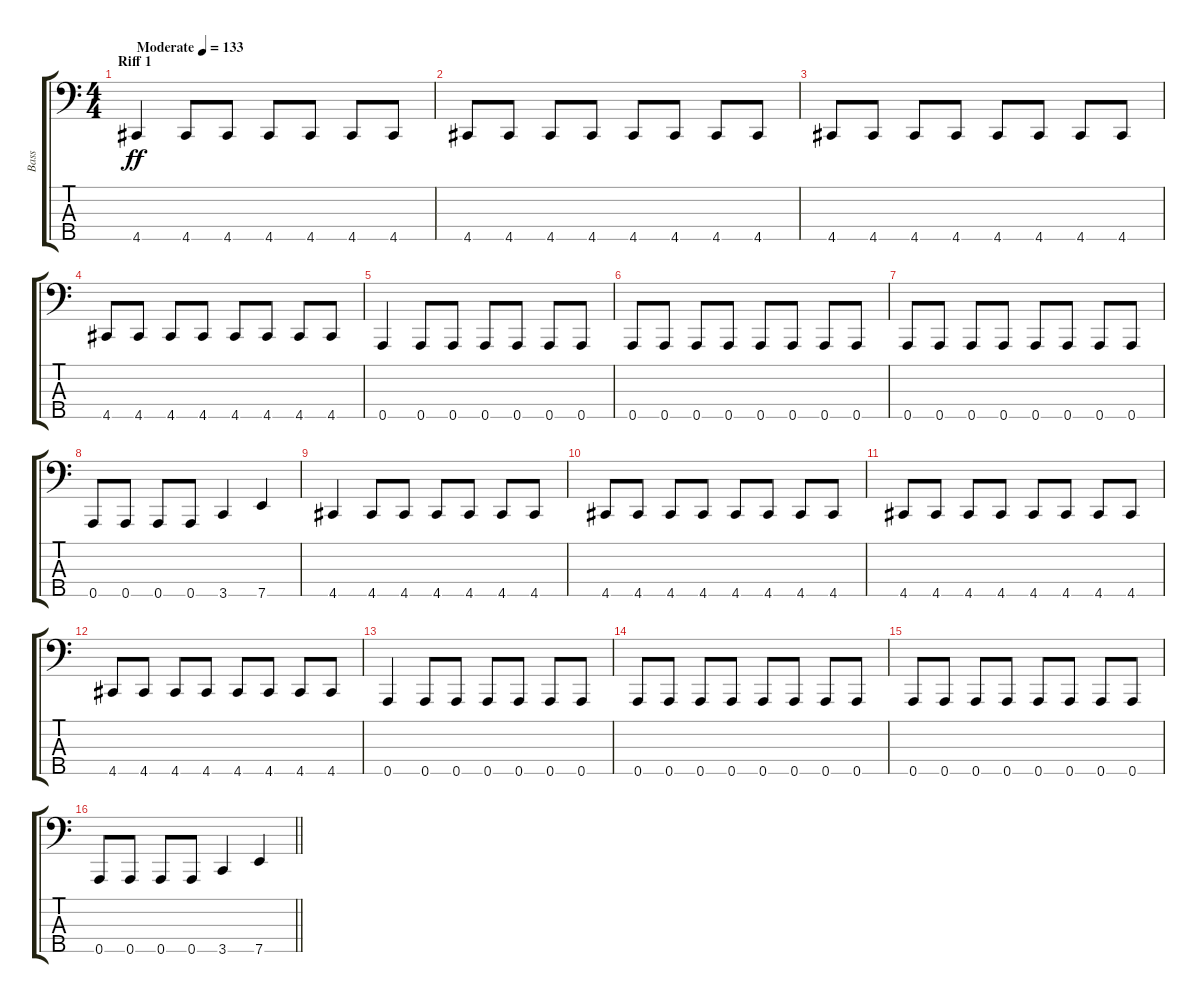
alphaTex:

\track ("Bass" "Bass") {instrument electricbasspick}
\staff {score tabs}
\tuning (G2 D2 A1 E1 A0) {hide}
\ts (4 4)
\section ("" "Riff 1")
\tempo (133 "Moderate")
\clef f4
\ks c
4.5.4{dy ff instrument electricbasspick} 4.5.8 4.5.8 4.5.8 4.5.8 4.5.8 4.5.8 |
4.5.8 4.5.8 4.5.8 4.5.8 4.5.8 4.5.8 4.5.8 4.5.8 |
4.5.8 4.5.8 4.5.8 4.5.8 4.5.8 4.5.8 4.5.8 4.5.8 |
4.5.8 4.5.8 4.5.8 4.5.8 4.5.8 4.5.8 4.5.8 4.5.8 |
0.5.4 0.5.8 0.5.8 0.5.8 0.5.8 0.5.8 0.5.8 |
0.5.8 0.5.8 0.5.8 0.5.8 0.5.8 0.5.8 0.5.8 0.5.8 |
0.5.8 0.5.8 0.5.8 0.5.8 0.5.8 0.5.8 0.5.8 0.5.8 |
0.5.8 0.5.8 0.5.8 0.5.8 3.5.4 7.5.4 |
4.5.4 4.5.8 4.5.8 4.5.8 4.5.8 4.5.8 4.5.8 |
4.5.8 4.5.8 4.5.8 4.5.8 4.5.8 4.5.8 4.5.8 4.5.8 |
4.5.8 4.5.8 4.5.8 4.5.8 4.5.8 4.5.8 4.5.8 4.5.8 |
4.5.8 4.5.8 4.5.8 4.5.8 4.5.8 4.5.8 4.5.8 4.5.8 |
0.5.4 0.5.8 0.5.8 0.5.8 0.5.8 0.5.8 0.5.8 |
0.5.8 0.5.8 0.5.8 0.5.8 0.5.8 0.5.8 0.5.8 0.5.8 |
0.5.8 0.5.8 0.5.8 0.5.8 0.5.8 0.5.8 0.5.8 0.5.8 |
\barLineRight lightlight
0.5.8 0.5.8 0.5.8 0.5.8 3.5.4 7.5.4
